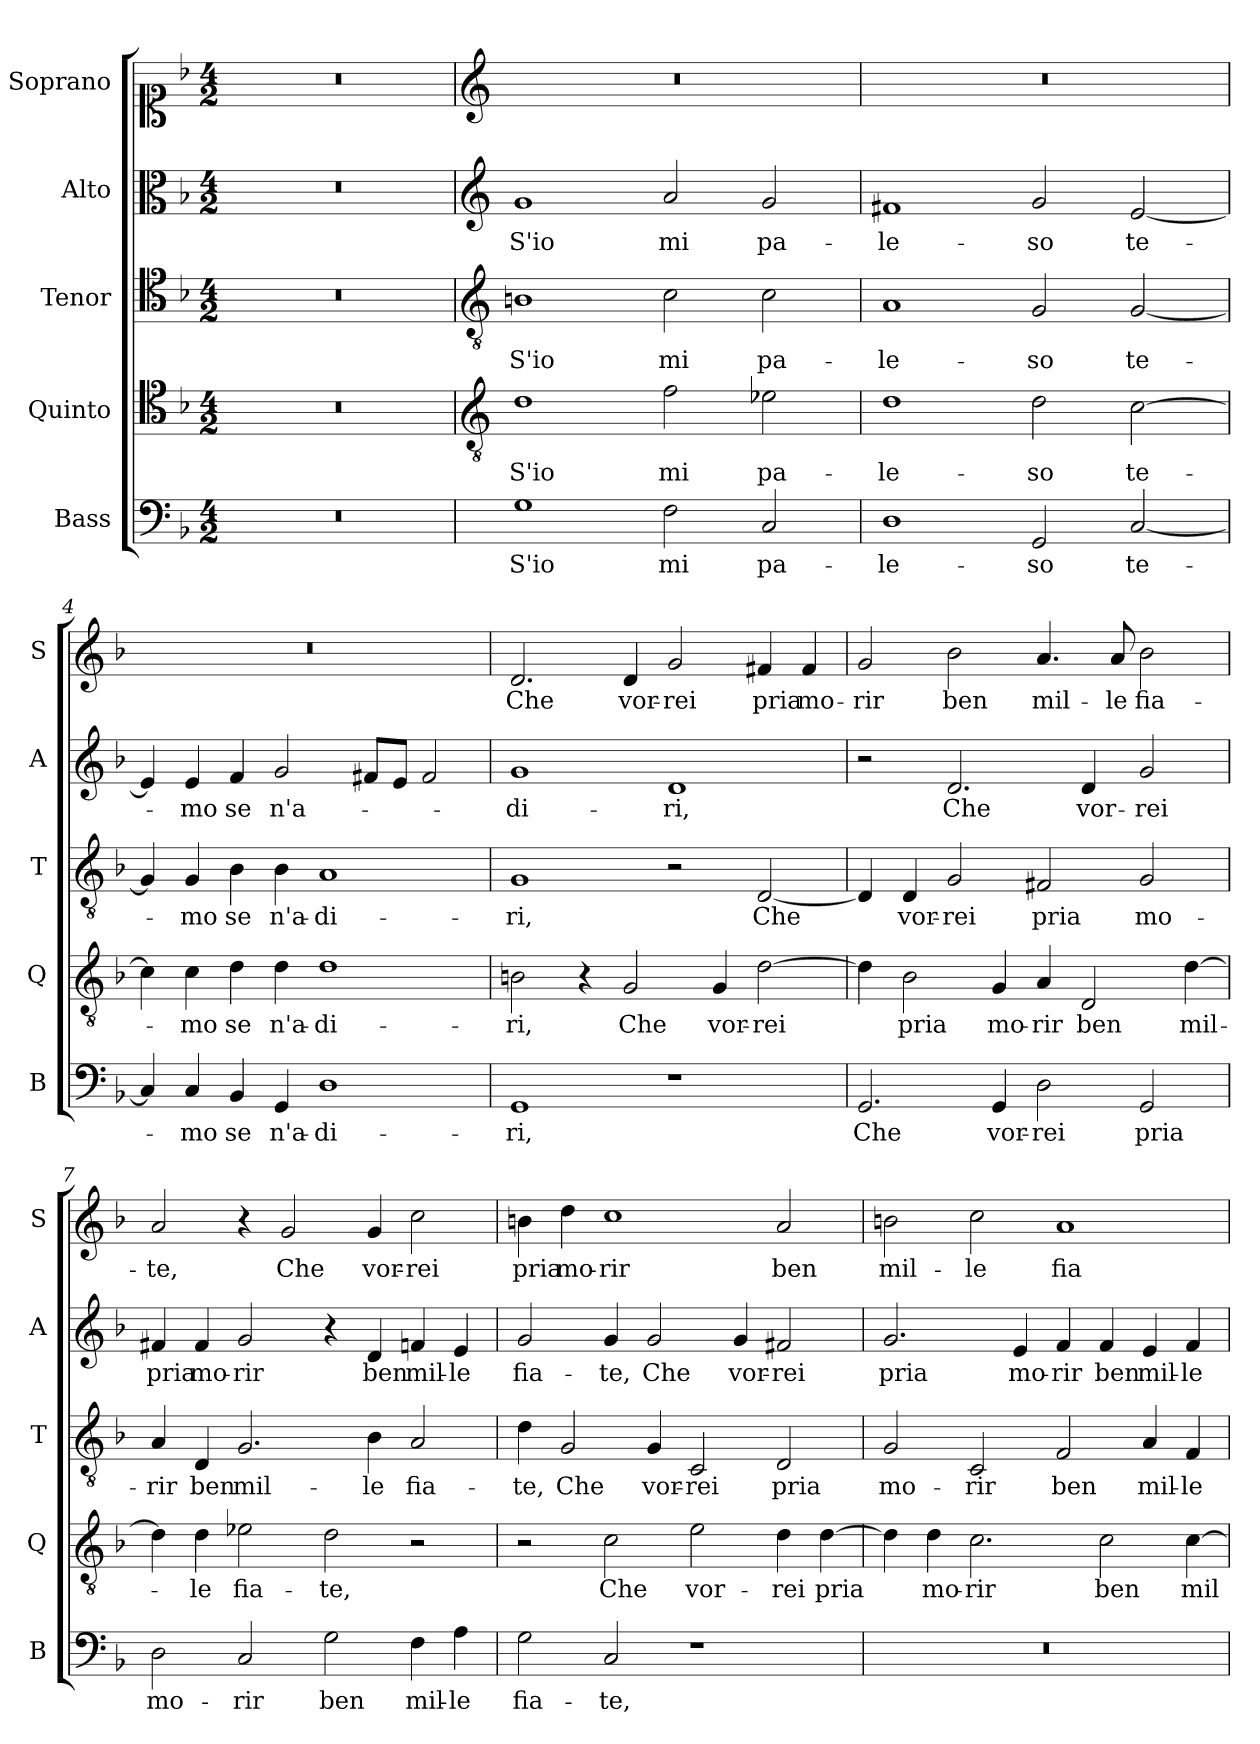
**kern	**text	**kern	**text	**kern	**text	**kern	**text	**kern	**text
*part5	*part5	*part4	*part4	*part3	*part3	*part2	*part2	*part1	*part1
*staff5	*staff5	*staff4	*staff4	*staff3	*staff3	*staff2	*staff2	*staff1	*staff1
*I"Bass	*	*I"Quinto	*	*I"Tenor	*	*I"Alto	*	*I"Soprano	*
*I'B	*	*I'Q	*	*I'T	*	*I'A	*	*I'S	*
*clefF4	*	*clefC4	*	*clefC4	*	*clefC3	*	*clefC1	*
*k[b-]	*	*k[b-]	*	*k[b-]	*	*k[b-]	*	*k[b-]	*
*F:	*	*F:	*	*F:	*	*F:	*	*F:	*
*M4/2	*	*M4/2	*	*M4/2	*	*M4/2	*	*M4/2	*
=1	=1	=1	=1	=1	=1	=1	=1	=1	=1
0r	.	0r	.	0r	.	0r	.	0r	.
=2	=2	=2	=2	=2	=2	=2	=2	=2	=2
*	*	*clefGv2	*	*clefGv2	*	*clefG2	*	*clefG2	*
!	!LO:LY:b	!	!LO:LY:b	!	!LO:LY:b	!	!LO:LY:b	!	!
1G	S'io	1d	S'io	1Bn	S'io	1g	S'io	0r	.
!	!LO:LY:b	!	!LO:LY:b	!	!LO:LY:b	!	!LO:LY:b	!	!
2F\	mi	2f\	mi	2c\	mi	2a/	mi	.	.
!	!LO:LY:b	!	!LO:LY:b	!	!LO:LY:b	!	!LO:LY:b	!	!
2C/	pa-	2e-X\	pa-	2c\	pa-	2g/	pa-	.	.
=3	=3	=3	=3	=3	=3	=3	=3	=3	=3
!	!LO:LY:b	!	!LO:LY:b	!	!LO:LY:b	!	!LO:LY:b	!	!
1D	-le-	1d	-le-	1A	-le-	1f#X	-le-	0r	.
!	!LO:LY:b	!	!LO:LY:b	!	!LO:LY:b	!	!LO:LY:b	!	!
2GG/	-so	2d\	-so	2G/	-so	2g/	-so	.	.
!	!LO:LY:b	!	!LO:LY:b	!	!LO:LY:b	!	!LO:LY:b	!	!
[2C/	te-	[2c\	te-	[2G/	te-	[2e/	te-	.	.
=4	=4	=4	=4	=4	=4	=4	=4	=4	=4
4C/]	.	4c\]	.	4G/]	.	4e/]	.	0r	.
!	!LO:LY:b	!	!LO:LY:b	!	!LO:LY:b	!	!LO:LY:b	!	!
4C/	-mo	4c\	-mo	4G/	-mo	4e/	-mo	.	.
!	!LO:LY:b	!	!LO:LY:b	!	!LO:LY:b	!	!LO:LY:b	!	!
4BB-/	se	4d\	se	4B-\	se	4f/	se	.	.
!	!LO:LY:b	!	!LO:LY:b	!	!LO:LY:b	!	!LO:LY:b	!	!
4GG/	n'a-	4d\	n'a-	4B-\	n'a-	2g/	n'a-	.	.
!	!LO:LY:b	!	!LO:LY:b	!	!LO:LY:b	!	!	!	!
1D	-di-	1d	-di-	1A	-di-	.	.	.	.
.	.	.	.	.	.	8f#X/L	.	.	.
.	.	.	.	.	.	8e/J	.	.	.
.	.	.	.	.	.	2f#/	.	.	.
!!LO:LB:g=z
=5	=5	=5	=5	=5	=5	=5	=5	=5	=5
!	!LO:LY:b	!	!LO:LY:b	!	!LO:LY:b	!	!LO:LY:b	!	!LO:LY:b
1GG	-ri,	2Bn\	-ri,	1G	-ri,	1g	-di-	2.d/	Che
.	.	4r	.	.	.	.	.	.	.
!	!	!	!LO:LY:b	!	!	!	!	!	!LO:LY:b
.	.	2G/	Che	.	.	.	.	4d/	vor-
!	!	!	!	!	!	!	!LO:LY:b	!	!LO:LY:b
1r	.	.	.	2r	.	1d	-ri,	2g/	-rei
!	!	!	!LO:LY:b	!	!	!	!	!	!
.	.	4G/	vor-	.	.	.	.	.	.
!	!	!	!LO:LY:b	!	!LO:LY:b	!	!	!	!LO:LY:b
.	.	[2d\	-rei	[2D/	Che	.	.	4f#X/	pria
!	!	!	!	!	!	!	!	!	!LO:LY:b
.	.	.	.	.	.	.	.	4f#/	mo-
=6	=6	=6	=6	=6	=6	=6	=6	=6	=6
!	!LO:LY:b	!	!	!	!	!	!	!	!LO:LY:b
2.GG/	Che	4d\]	.	4D/]	.	2r	.	2g/	-rir
!	!	!	!LO:LY:b	!	!LO:LY:b	!	!	!	!
.	.	2B-\	pria	4D/	vor-	.	.	.	.
!	!	!	!	!	!LO:LY:b	!	!LO:LY:b	!	!LO:LY:b
.	.	.	.	2G/	-rei	2.d/	Che	2b-\	ben
!	!LO:LY:b	!	!LO:LY:b	!	!	!	!	!	!
4GG/	vor-	4G/	mo-	.	.	.	.	.	.
!	!LO:LY:b	!	!LO:LY:b	!	!LO:LY:b	!	!	!	!LO:LY:b
2D\	-rei	4A/	-rir	2F#X/	pria	.	.	4.a/	mil-
!	!	!	!LO:LY:b	!	!	!	!LO:LY:b	!	!
.	.	2D/	ben	.	.	4d/	vor-	.	.
!	!	!	!	!	!	!	!	!	!LO:LY:b
.	.	.	.	.	.	.	.	8a/	-le
!	!LO:LY:b	!	!	!	!LO:LY:b	!	!LO:LY:b	!	!LO:LY:b
2GG/	pria	.	.	2G/	mo-	2g/	-rei	2b-\	fia-
!	!	!	!LO:LY:b	!	!	!	!	!	!
.	.	[4d\	mil-	.	.	.	.	.	.
=7	=7	=7	=7	=7	=7	=7	=7	=7	=7
!	!LO:LY:b	!	!	!	!LO:LY:b	!	!LO:LY:b	!	!LO:LY:b
2D\	mo-	4d\]	.	4A/	-rir	4f#X/	pria	2a/	-te,
!	!	!	!LO:LY:b	!	!LO:LY:b	!	!LO:LY:b	!	!
.	.	4d\	-le	4D/	ben	4f#/	mo-	.	.
!	!LO:LY:b	!	!LO:LY:b	!	!LO:LY:b	!	!LO:LY:b	!	!
2C/	-rir	2e-X\	fia-	2.G/	mil-	2g/	-rir	4r	.
!	!	!	!	!	!	!	!	!	!LO:LY:b
.	.	.	.	.	.	.	.	2g/	Che
!	!LO:LY:b	!	!LO:LY:b	!	!	!	!	!	!
2G\	ben	2d\	-te,	.	.	4r	.	.	.
!	!	!	!	!	!LO:LY:b	!	!LO:LY:b	!	!LO:LY:b
.	.	.	.	4B-\	-le	4d/	ben	4g/	vor-
!	!LO:LY:b	!	!	!	!LO:LY:b	!	!LO:LY:b	!	!LO:LY:b
4F\	mil-	2r	.	2A/	fia-	4fn/	mil-	2cc\	-rei
!	!LO:LY:b	!	!	!	!	!	!LO:LY:b	!	!
4A\	-le	.	.	.	.	4e/	-le	.	.
!!LO:PB:g=z
=8	=8	=8	=8	=8	=8	=8	=8	=8	=8
!	!LO:LY:b	!	!	!	!LO:LY:b	!	!LO:LY:b	!	!LO:LY:b
2G\	fia-	2r	.	4d\	-te,	2g/	fia-	4bn\	pria
!	!	!	!	!	!LO:LY:b	!	!	!	!LO:LY:b
.	.	.	.	2G/	Che	.	.	4dd\	mo-
!	!LO:LY:b	!	!LO:LY:b	!	!	!	!LO:LY:b	!	!LO:LY:b
2C/	-te,	2c\	Che	.	.	4g/	-te,	1cc	-rir
!	!	!	!	!	!LO:LY:b	!	!LO:LY:b	!	!
.	.	.	.	4G/	vor-	2g/	Che	.	.
!	!	!	!LO:LY:b	!	!LO:LY:b	!	!	!	!
1r	.	2e\	vor-	2C/	-rei	.	.	.	.
!	!	!	!	!	!	!	!LO:LY:b	!	!
.	.	.	.	.	.	4g/	vor-	.	.
!	!	!	!LO:LY:b	!	!LO:LY:b	!	!LO:LY:b	!	!LO:LY:b
.	.	4d\	-rei	2D/	pria	2f#X/	-rei	2a/	ben
!	!	!	!LO:LY:b	!	!	!	!	!	!
.	.	[4d\	pria	.	.	.	.	.	.
=9	=9	=9	=9	=9	=9	=9	=9	=9	=9
!	!	!	!	!	!LO:LY:b	!	!LO:LY:b	!	!LO:LY:b
0r	.	4d\]	.	2G/	mo-	2.g/	pria	2bn\	mil-
!	!	!	!LO:LY:b	!	!	!	!	!	!
.	.	4d\	mo-	.	.	.	.	.	.
!	!	!	!LO:LY:b	!	!LO:LY:b	!	!	!	!LO:LY:b
.	.	2.c\	-rir	2C/	-rir	.	.	2cc\	-le
!	!	!	!	!	!	!	!LO:LY:b	!	!
.	.	.	.	.	.	4e/	mo-	.	.
!	!	!	!	!	!LO:LY:b	!	!LO:LY:b	!	!LO:LY:b
.	.	.	.	2F/	ben	4f/	-rir	1a	fia-
!	!	!	!LO:LY:b	!	!	!	!LO:LY:b	!	!
.	.	2c\	ben	.	.	4f/	ben	.	.
!	!	!	!	!	!LO:LY:b	!	!LO:LY:b	!	!
.	.	.	.	4A/	mil-	4e/	mil-	.	.
!	!	!	!LO:LY:b	!	!LO:LY:b	!	!LO:LY:b	!	!
.	.	[4c\	mil-	4F/	-le	4f/	-le	.	.
=	=	=	=	=	=	=	=	=	=
*-	*-	*-	*-	*-	*-	*-	*-	*-	*-
